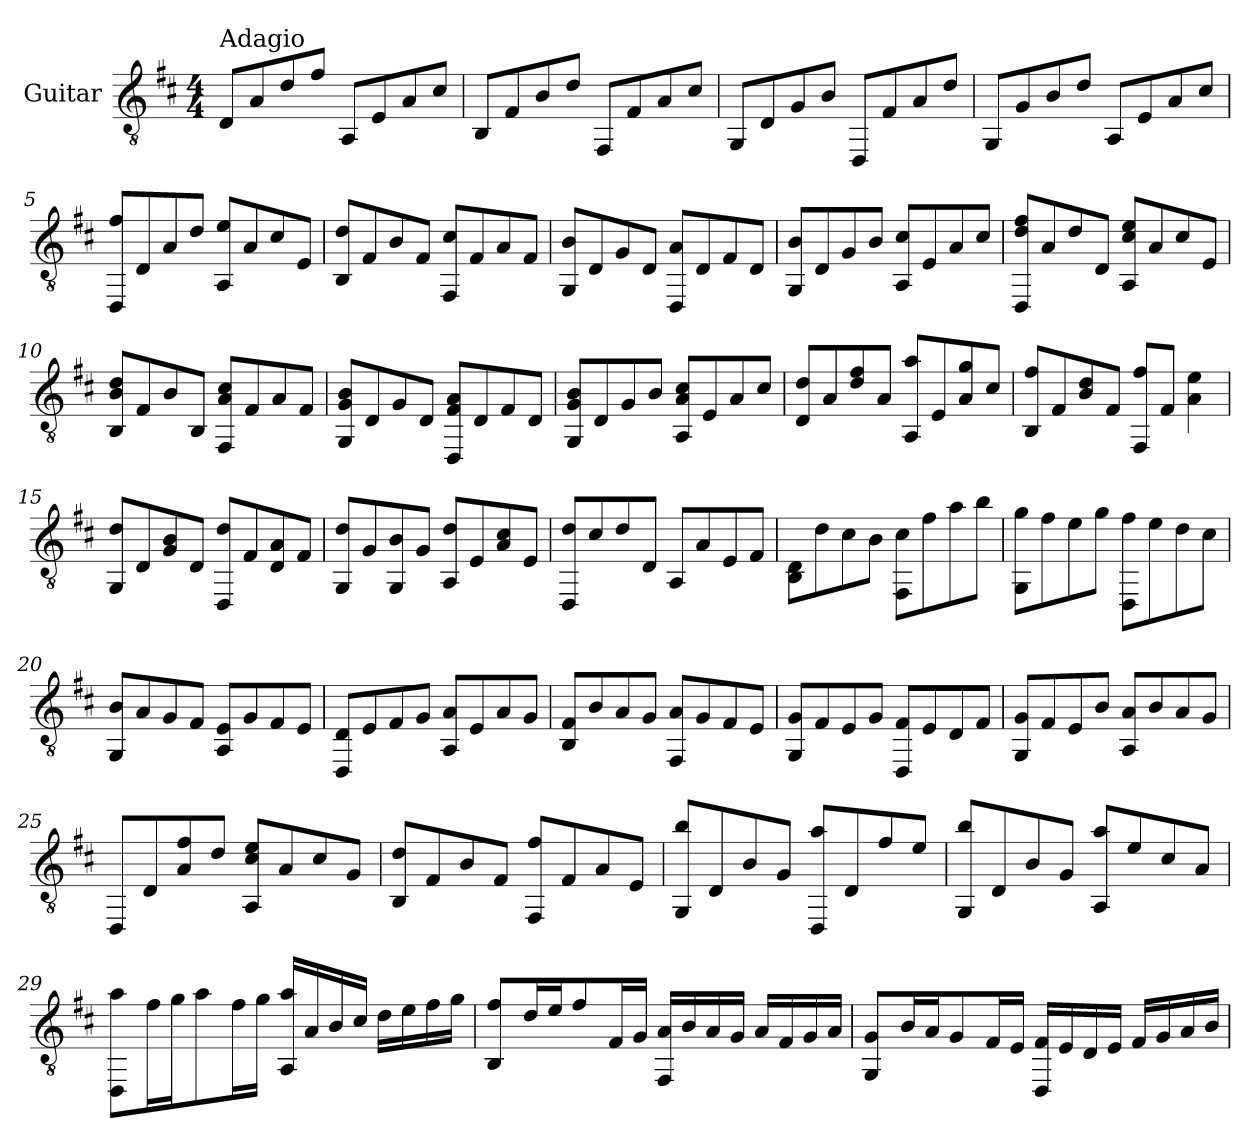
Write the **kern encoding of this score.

**kern
*part1
*staff1
*I"Guitar
*I'Guit.
*clefGv2
*k[f#c#]
*D:
*M4/4
=1
!LO:TX:a:t=Adagio
8D/L
8A/
8d/
8f#/J
8AA/L
8E/
8A/
8c#/J
=2
8BB/L
8F#/
8B/
8d/J
8FF#/L
8F#/
8A/
8c#/J
=3
8GG/L
8D/
8G/
8B/J
8DD/L
8F#/
8A/
8d/J
=4
8GG/L
8G/
8B/
8d/J
8AA/L
8E/
8A/
8c#/J
!!LO:LB:g=z
=5
8DD/ 8f#/L
8D/
8A/
8d/J
8AA/ 8e/L
8A/
8c#/
8E/J
=6
8BB/ 8d/L
8F#/
8B/
8F#/J
8FF#/ 8c#/L
8F#/
8A/
8F#/J
=7
8GG/ 8B/L
8D/
8G/
8D/J
8DD/ 8A/L
8D/
8F#/
8D/J
=8
8GG/ 8B/L
8D/
8G/
8B/J
8AA/ 8c#/L
8E/
8A/
8c#/J
!!LO:LB:g=z
=9
8DD/ 8d/ 8f#/L
8A/
8d/
8D/J
8AA/ 8c#/ 8e/L
8A/
8c#/
8E/J
=10
8BB/ 8B/ 8d/L
8F#/
8B/
8BB/J
8FF#/ 8A/ 8c#/L
8F#/
8A/
8F#/J
=11
8GG/ 8G/ 8B/L
8D/
8G/
8D/J
8DD/ 8F#/ 8A/L
8D/
8F#/
8D/J
=12
8GG/ 8G/ 8B/L
8D/
8G/
8B/J
8AA/ 8A/ 8c#/L
8E/
8A/
8c#/J
!!LO:LB:g=z
=13
8D/ 8d/L
8A/
8d/ 8f#/
8A/J
8AA/ 8a/L
8E/
8A/ 8g/
8c#/J
=14
8BB/ 8f#/L
8F#/
8B/ 8d/
8F#/J
8FF#/ 8f#/L
8F#/J
4A\ 4e\
=15
8GG/ 8d/L
8D/
8G/ 8B/
8D/J
8DD/ 8d/L
8F#/
8D/ 8A/
8F#/J
=16
8GG/ 8d/L
8G/
8GG/ 8B/
8G/J
8AA/ 8d/L
8E/
8A/ 8c#/
8E/J
=17
8DD/ 8d/L
8c#/
8d/
8D/J
8AA/L
8A/
8E/
8F#/J
!!LO:LB:g=z
=18
8BB\ 8D\L
8d\
8c#\
8B\J
8FF#\ 8c#\L
8f#\
8a\
8b\J
=19
8GG\ 8g\L
8f#\
8e\
8g\J
8DD\ 8f#\L
8e\
8d\
8c#\J
=20
8GG/ 8B/L
8A/
8G/
8F#/J
8AA/ 8E/L
8G/
8F#/
8E/J
=21
8DD/ 8D/L
8E/
8F#/
8G/J
8AA/ 8A/L
8E/
8A/
8G/J
!!LO:LB:g=z
=22
8BB/ 8F#/L
8B/
8A/
8G/J
8FF#/ 8A/L
8G/
8F#/
8E/J
=23
8GG/ 8G/L
8F#/
8E/
8G/J
8DD/ 8F#/L
8E/
8D/
8F#/J
=24
8GG/ 8G/L
8F#/
8E/
8B/J
8AA/ 8A/L
8B/
8A/
8G/J
=25
8DD/L
8D/
8A/ 8f#/
8d/J
8AA/ 8c#/ 8e/L
8A/
8c#/
8G/J
!!LO:LB:g=z
=26
8BB/ 8d/L
8F#/
8B/
8F#/J
8FF#/ 8f#/L
8F#/
8A/
8E/J
=27
8GG/ 8b/L
8D/
8B/
8G/J
8DD/ 8a/L
8D/
8f#/
8e/J
=28
8GG/ 8b/L
8D/
8B/
8G/J
8AA/ 8a/L
8e/
8c#/
8A/J
=29
8DD\ 8a\L
16f#\L
16g\J
8a\
16f#\L
16g\JJ
16AA/ 16a/LL
16A/
16B/
16c#/JJ
16d\LL
16e\
16f#\
16g\JJ
!!LO:LB:g=z
=30
8BB/ 8f#/L
16d/L
16e/J
8f#/
16F#/L
16G/JJ
16FF#/ 16A/LL
16B/
16A/
16G/JJ
16A/LL
16F#/
16G/
16A/JJ
=31
8GG/ 8G/L
16B/L
16A/J
8G/
16F#/L
16E/JJ
16DD/ 16F#/LL
16E/
16D/
16E/JJ
16F#/LL
16G/
16A/
16B/JJ
=
*-
